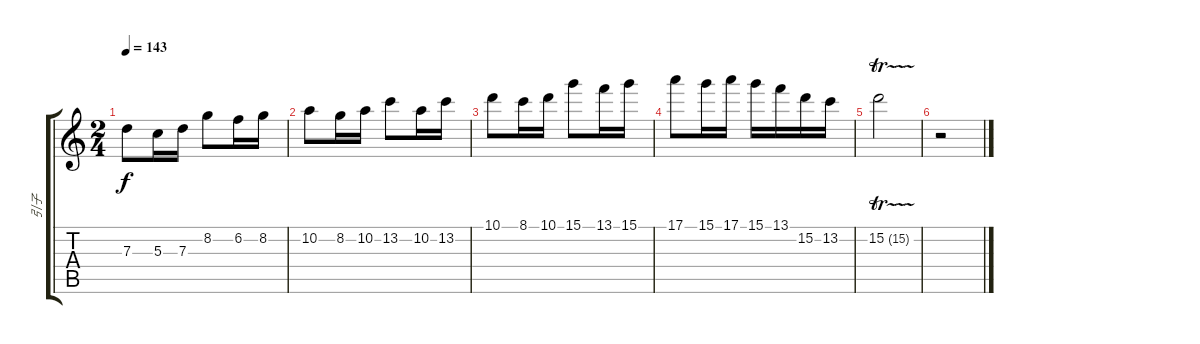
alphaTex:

\track ("引子" "引子") {instrument distortionguitar}
\staff {score tabs}
\tuning (E4 B3 G3 D3 A2 E2) {hide}
\ts (2 4)
\tempo 143
\clef g2
\ks c
7.3.8{dy f instrument distortionguitar} 5.3.16 7.3.16 8.2.8 6.2.16 8.2.16 |
10.2.8 8.2.16 10.2.16 13.2.8 10.2.16 13.2.16 |
10.1.8 8.1.16 10.1.16 15.1.8 13.1.16 15.1.16 |
17.1.8 15.1.16 17.1.16 15.1.16 13.1.16 15.2.16 13.2.16 |
15.2{tr (15 64)}.2 |
r.2
